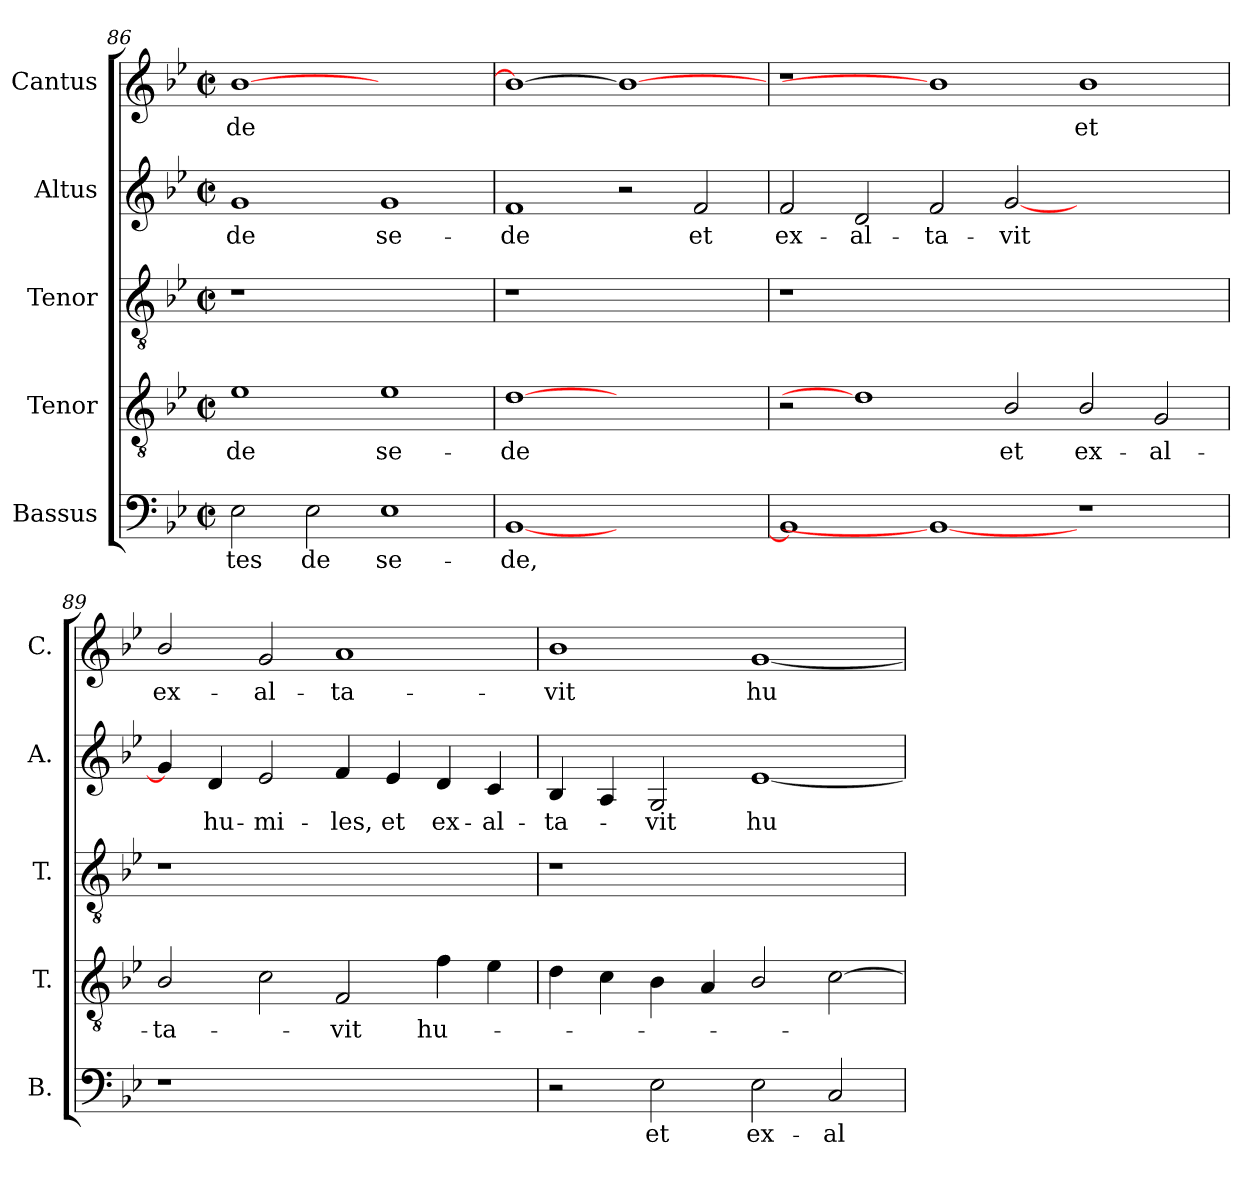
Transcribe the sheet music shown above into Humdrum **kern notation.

**kern	**text	**kern	**text	**kern	**kern	**text	**kern	**text
*part5	*part5	*part4	*part4	*part3	*part2	*part2	*part1	*part1
*staff5	*staff5	*staff4	*staff4	*staff3	*staff2	*staff2	*staff1	*staff1
*I"Bassus	*	*I"Tenor	*	*I"Tenor	*I"Altus	*	*I"Cantus	*
*I'B.	*	*I'T.	*	*I'T.	*I'A.	*	*I'C.	*
*clefF4	*	*clefGv2	*	*clefGv2	*clefG2	*	*clefG2	*
*	*	*ITrd7c12	*	*ITrd7c12	*	*	*	*
*k[b-e-]	*	*k[b-e-]	*	*k[b-e-]	*k[b-e-]	*	*k[b-e-]	*
*B-:	*	*B-:	*	*B-:	*B-:	*	*B-:	*
*M2/2	*	*M2/2	*	*M2/2	*M2/2	*	*M2/2	*
*met(c|)	*	*met(c|)	*	*met(c|)	*met(c|)	*	*met(c|)	*
=86	=86	=86	=86	=86	=86	=86	=86	=86
!	!LO:LY:b:color=#000000	!	!	!	!	!	!	!
!	!	!	!LO:LY:b:color=#000000	!LO:N:vis=1	!	!	!	!
!	!	!	!	!	!	!LO:LY:b:color=#000000	!	!
!	!	!	!	!	!	!	!	!LO:LY:b:color=#000000
2E-i\	-tes	1E-i	de	1r	1gi	de	[<1b-i	-de
!	!LO:LY:b:color=#000000	!	!	!	!	!	!	!
2E-i\	de	.	.	.	.	.	.	.
!	!LO:LY:b:color=#000000	!	!	!	!	!	!	!
!	!	!	!LO:LY:b:color=#000000	!	!	!	!	!
!	!	!	!	!	!	!LO:LY:b:color=#000000	!	!
1E-i	se-	1E-i	se-	1ryy	1gi	se-	1ryy	.
=87	=87	=87	=87	=87	=87	=87	=87	=87
!	!LO:LY:b:color=#000000	!	!	!	!	!	!	!
!	!	!	!LO:LY:b:color=#000000	!LO:N:vis=1	!	!	!	!
!	!	!	!	!	!	!LO:LY:b:color=#000000	!	!
[<1BB-i	-de,	[1Di	-de	1r	1fi	-de	1b-i_<	.
1ryy	.	1ryy	.	1ryy	2r	.	1b-i_	.
!	!	!	!	!	!	!LO:LY:b:color=#000000	!	!
.	.	.	.	.	2fi/	et	.	.
=88	=88	=88	=88	=88	=88	=88	=88	=88
!	!	!	!	!LO:N:vis=1	!	!	!	!
!	!	!	!	!	!	!LO:LY:b:color=#000000	!	!
1BB-i]	.	2r	.	1r	2fi/	ex-	1r	.
!	!	!	!	!	!	!LO:LY:b:color=#000000	!	!
.	.	1Di]	.	.	2di/	-al-	.	.
!	!	!	!	!	!	!LO:LY:b:color=#000000	!	!
1BB-i_	.	.	.	0ryy	2fi/	-ta-	1b-i]	.
!	!	!	!LO:LY:b:color=#000000	!	!	!	!	!
!	!	!	!	!	!	!LO:LY:b:color=#000000	!	!
.	.	2BB-i/	et	.	[<2gi/	-vit	.	.
!	!	!	!LO:LY:b:color=#000000	!	!	!	!	!
!	!	!	!	!	!	!	!	!LO:LY:b:color=#000000
1r	.	2BB-i/	ex-	.	1ryy	.	1b-i	et
!	!	!	!LO:LY:b:color=#000000	!	!	!	!	!
.	.	2GGi/	-al-	.	.	.	.	.
=89	=89	=89	=89	=89	=89	=89	=89	=89
!	!	!	!LO:LY:b:color=#000000	!LO:N:vis=1	!	!	!	!
!	!	!	!	!	!	!	!	!LO:LY:b:color=#000000
1r	.	2BB-i/	-ta-	1r	4gi/]	.	2b-i/	ex-
!	!	!	!	!	!	!LO:LY:b:color=#000000	!	!
.	.	.	.	.	4di/	hu-	.	.
!	!	!	!	!	!	!LO:LY:b:color=#000000	!	!
!	!	!	!	!	!	!	!	!LO:LY:b:color=#000000
.	.	2Ci\	.	.	2e-i/	-mi-	2gi/	-al-
!	!	!	!LO:LY:b:color=#000000	!	!	!	!	!
!	!	!	!	!	!	!LO:LY:b:color=#000000	!	!
!	!	!	!	!	!	!	!	!LO:LY:b:color=#000000
1ryy	.	2FFi/	-vit	1ryy	4fi/	-les,	1ai	-ta-
!	!	!	!	!	!	!LO:LY:b:color=#000000	!	!
.	.	.	.	.	4e-i/	et	.	.
!	!	!	!LO:LY:b:color=#000000	!	!	!	!	!
!	!	!	!	!	!	!LO:LY:b:color=#000000	!	!
.	.	4Fi\	hu-	.	4di/	ex-	.	.
!	!	!	!	!	!	!LO:LY:b:color=#000000	!	!
.	.	4E-i\	.	.	4ci/	-al-	.	.
!!LO:PB:g=z
=90	=90	=90	=90	=90	=90	=90	=90	=90
!	!	!	!	!LO:N:vis=1	!	!	!	!
!	!	!	!	!	!	!LO:LY:b:color=#000000	!	!
!	!	!	!	!	!	!	!	!LO:LY:b:color=#000000
2r	.	4Di\	.	1r	4B-i/	-ta-	1b-i	-vit
.	.	4Ci\	.	.	4Ai/	.	.	.
!	!LO:LY:b:color=#000000	!	!	!	!	!	!	!
!	!	!	!	!	!	!LO:LY:b:color=#000000	!	!
2E-i\	et	4BB-i\	.	.	2Gi/	-vit	.	.
.	.	4AAi/	.	.	.	.	.	.
!	!LO:LY:b:color=#000000	!	!	!	!	!	!	!
!	!	!	!	!	!	!LO:LY:b:color=#000000	!	!
!	!	!	!	!	!	!	!	!LO:LY:b:color=#000000
2E-i\	ex-	2BB-i/	.	1ryy	[<1e-i	hu-	[<1gi	hu-
!	!LO:LY:b:color=#000000	!	!	!	!	!	!	!
2Ci/	-al-	[>2Ci\	.	.	.	.	.	.
=	=	=	=	=	=	=	=	=
*-	*-	*-	*-	*-	*-	*-	*-	*-
